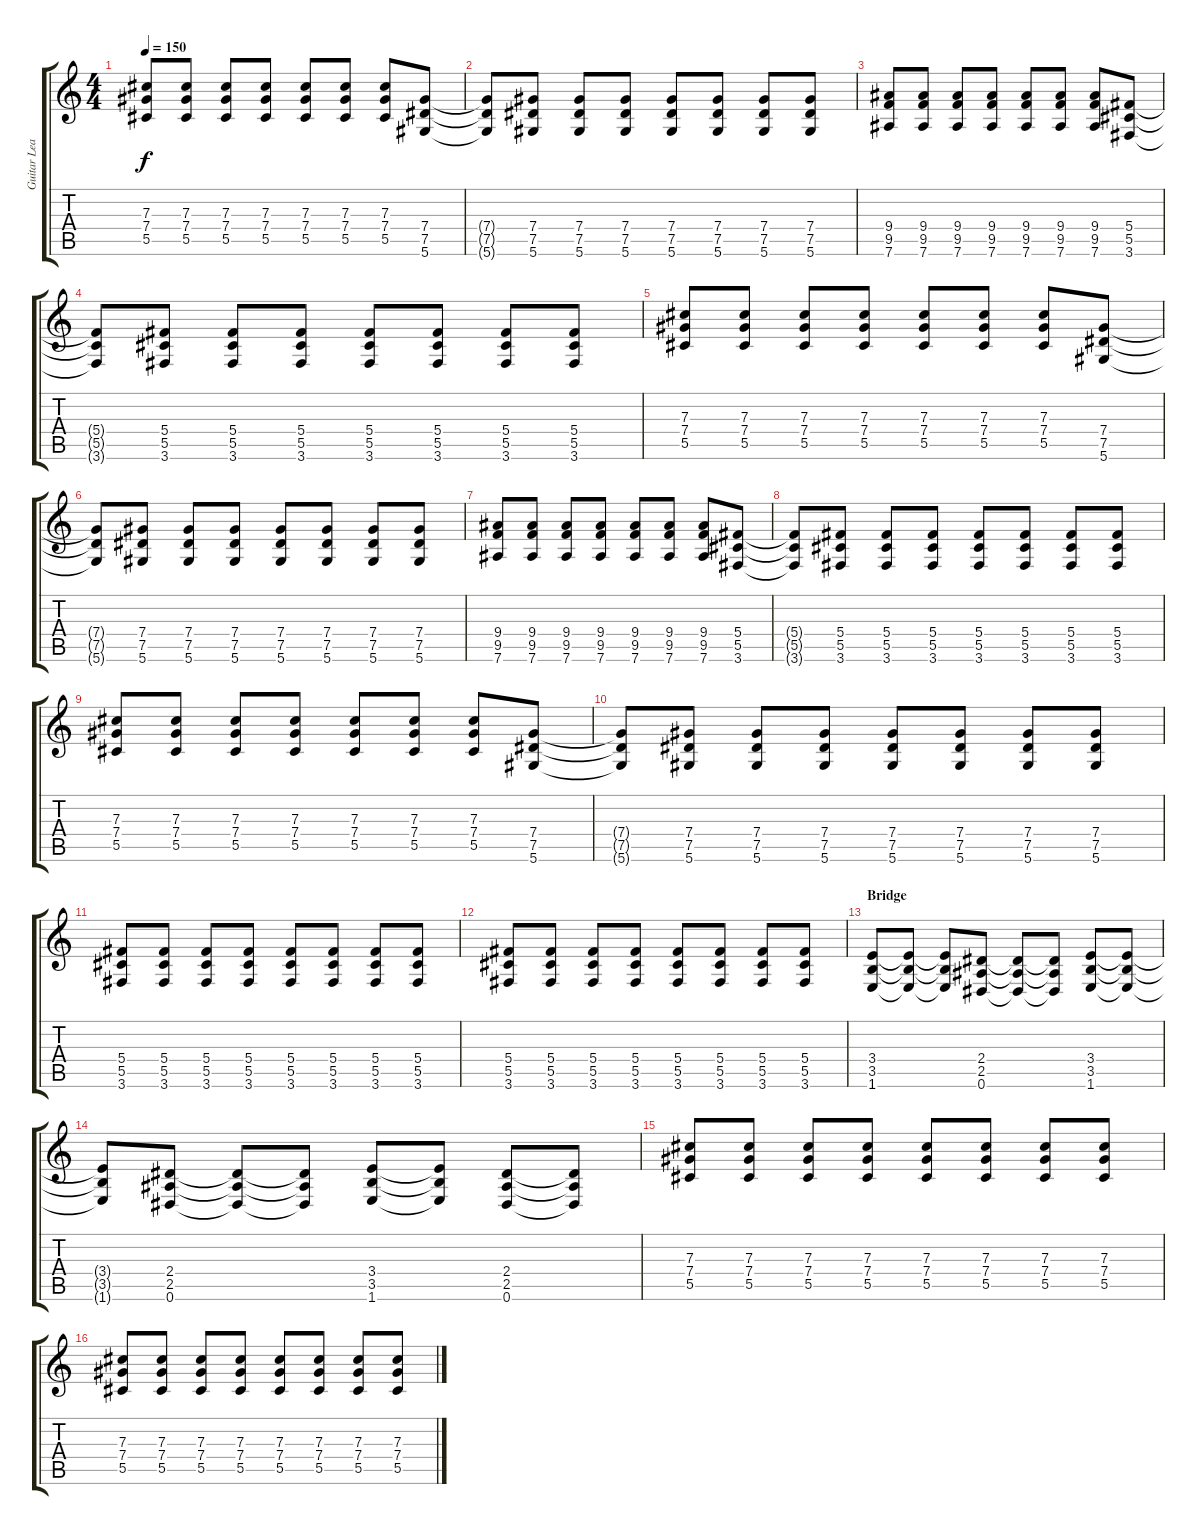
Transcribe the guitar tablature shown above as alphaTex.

\track ("Guitar Lead" "Guitar Lea") {instrument overdrivenguitar}
\staff {score tabs}
\tuning (Eb4 Bb3 Gb3 Db3 Ab2 Eb2) {hide}
\ts (4 4)
\tempo 150
\clef g2
\ks c
(7.3 7.4 5.5).8{dy f} (7.3 7.4 5.5).8 (7.3 7.4 5.5).8 (7.3 7.4 5.5).8 (7.3 7.4 5.5).8 (7.3 7.4 5.5).8 (7.3 7.4 5.5).8 (7.4 7.5 5.6).8 |
(7.4{t} 7.5{t} 5.6{t}).8 (7.4 7.5 5.6).8 (7.4 7.5 5.6).8 (7.4 7.5 5.6).8 (7.4 7.5 5.6).8 (7.4 7.5 5.6).8 (7.4 7.5 5.6).8 (7.4 7.5 5.6).8 |
(9.4 9.5 7.6).8 (9.4 9.5 7.6).8 (9.4 9.5 7.6).8 (9.4 9.5 7.6).8 (9.4 9.5 7.6).8 (9.4 9.5 7.6).8 (9.4 9.5 7.6).8 (5.4 5.5 3.6).8 |
(5.4{t} 5.5{t} 3.6{t}).8 (5.4 5.5 3.6).8 (5.4 5.5 3.6).8 (5.4 5.5 3.6).8 (5.4 5.5 3.6).8 (5.4 5.5 3.6).8 (5.4 5.5 3.6).8 (5.4 5.5 3.6).8 |
(7.3 7.4 5.5).8 (7.3 7.4 5.5).8 (7.3 7.4 5.5).8 (7.3 7.4 5.5).8 (7.3 7.4 5.5).8 (7.3 7.4 5.5).8 (7.3 7.4 5.5).8 (7.4 7.5 5.6).8 |
(7.4{t} 7.5{t} 5.6{t}).8 (7.4 7.5 5.6).8 (7.4 7.5 5.6).8 (7.4 7.5 5.6).8 (7.4 7.5 5.6).8 (7.4 7.5 5.6).8 (7.4 7.5 5.6).8 (7.4 7.5 5.6).8 |
(9.4 9.5 7.6).8 (9.4 9.5 7.6).8 (9.4 9.5 7.6).8 (9.4 9.5 7.6).8 (9.4 9.5 7.6).8 (9.4 9.5 7.6).8 (9.4 9.5 7.6).8 (5.4 5.5 3.6).8 |
(5.4{t} 5.5{t} 3.6{t}).8 (5.4 5.5 3.6).8 (5.4 5.5 3.6).8 (5.4 5.5 3.6).8 (5.4 5.5 3.6).8 (5.4 5.5 3.6).8 (5.4 5.5 3.6).8 (5.4 5.5 3.6).8 |
(7.3 7.4 5.5).8 (7.3 7.4 5.5).8 (7.3 7.4 5.5).8 (7.3 7.4 5.5).8 (7.3 7.4 5.5).8 (7.3 7.4 5.5).8 (7.3 7.4 5.5).8 (7.4 7.5 5.6).8 |
(7.4{t} 7.5{t} 5.6{t}).8 (7.4 7.5 5.6).8 (7.4 7.5 5.6).8 (7.4 7.5 5.6).8 (7.4 7.5 5.6).8 (7.4 7.5 5.6).8 (7.4 7.5 5.6).8 (7.4 7.5 5.6).8 |
(5.4 5.5 3.6).8 (5.4 5.5 3.6).8 (5.4 5.5 3.6).8 (5.4 5.5 3.6).8 (5.4 5.5 3.6).8 (5.4 5.5 3.6).8 (5.4 5.5 3.6).8 (5.4 5.5 3.6).8 |
(5.4 5.5 3.6).8 (5.4 5.5 3.6).8 (5.4 5.5 3.6).8 (5.4 5.5 3.6).8 (5.4 5.5 3.6).8 (5.4 5.5 3.6).8 (5.4 5.5 3.6).8 (5.4 5.5 3.6).8 |
\section ("" "Bridge")
(3.4 3.5 1.6).8 (3.4{t} 3.5{t} 1.6{t}).8 (3.4{t} 3.5{t} 1.6{t}).8 (2.4 2.5 0.6).8 (2.4{t} 2.5{t} 0.6{t}).8 (2.4{t} 2.5{t} 0.6{t}).8 (3.4 3.5 1.6).8 (3.4{t} 3.5{t} 1.6{t}).8 |
(3.4{t} 3.5{t} 1.6{t}).8 (2.4 2.5 0.6).8 (2.4{t} 2.5{t} 0.6{t}).8 (2.4{t} 2.5{t} 0.6{t}).8 (3.4 3.5 1.6).8 (3.4{t} 3.5{t} 1.6{t}).8 (2.4 2.5 0.6).8 (2.4{t} 2.5{t} 0.6{t}).8 |
(7.3 7.4 5.5).8 (7.3 7.4 5.5).8 (7.3 7.4 5.5).8 (7.3 7.4 5.5).8 (7.3 7.4 5.5).8 (7.3 7.4 5.5).8 (7.3 7.4 5.5).8 (7.3 7.4 5.5).8 |
(7.3 7.4 5.5).8 (7.3 7.4 5.5).8 (7.3 7.4 5.5).8 (7.3 7.4 5.5).8 (7.3 7.4 5.5).8 (7.3 7.4 5.5).8 (7.3 7.4 5.5).8 (7.3 7.4 5.5).8
